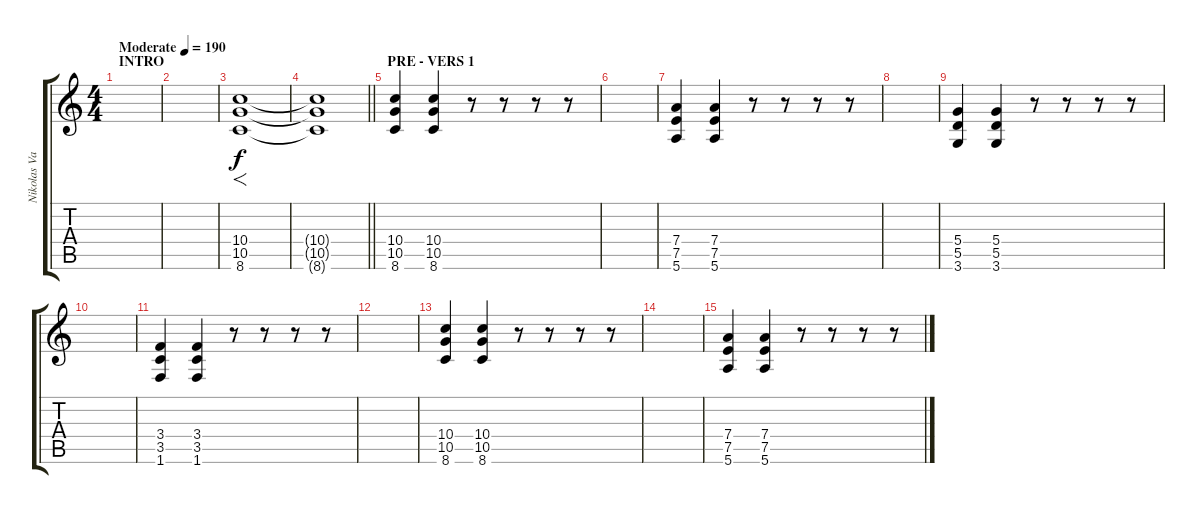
\track ("Nikolas Van Der Veken" "Nikolas Va") {instrument distortionguitar}
\staff {score tabs}
\tuning (E4 B3 G3 D3 A2 E2) {hide}
\ts (4 4)
\section ("" "INTRO")
\tempo (190 "Moderate")
\clef g2
\ks c
|
|
(10.4 10.5 8.6).1{f} |
\barLineRight lightlight
(10.4{t} 10.5{t} 8.6{t}).1 |
\section ("" "PRE - VERS 1")
(10.4 10.5 8.6).4 (10.4 10.5 8.6).4 r.8 r.8 r.8 r.8 |
|
(7.4 7.5 5.6).4 (7.4 7.5 5.6).4 r.8 r.8 r.8 r.8 |
|
(5.4 5.5 3.6).4 (5.4 5.5 3.6).4 r.8 r.8 r.8 r.8 |
|
(3.4 3.5 1.6).4 (3.4 3.5 1.6).4 r.8 r.8 r.8 r.8 |
|
(10.4 10.5 8.6).4 (10.4 10.5 8.6).4 r.8 r.8 r.8 r.8 |
|
(7.4 7.5 5.6).4 (7.4 7.5 5.6).4 r.8 r.8 r.8 r.8
